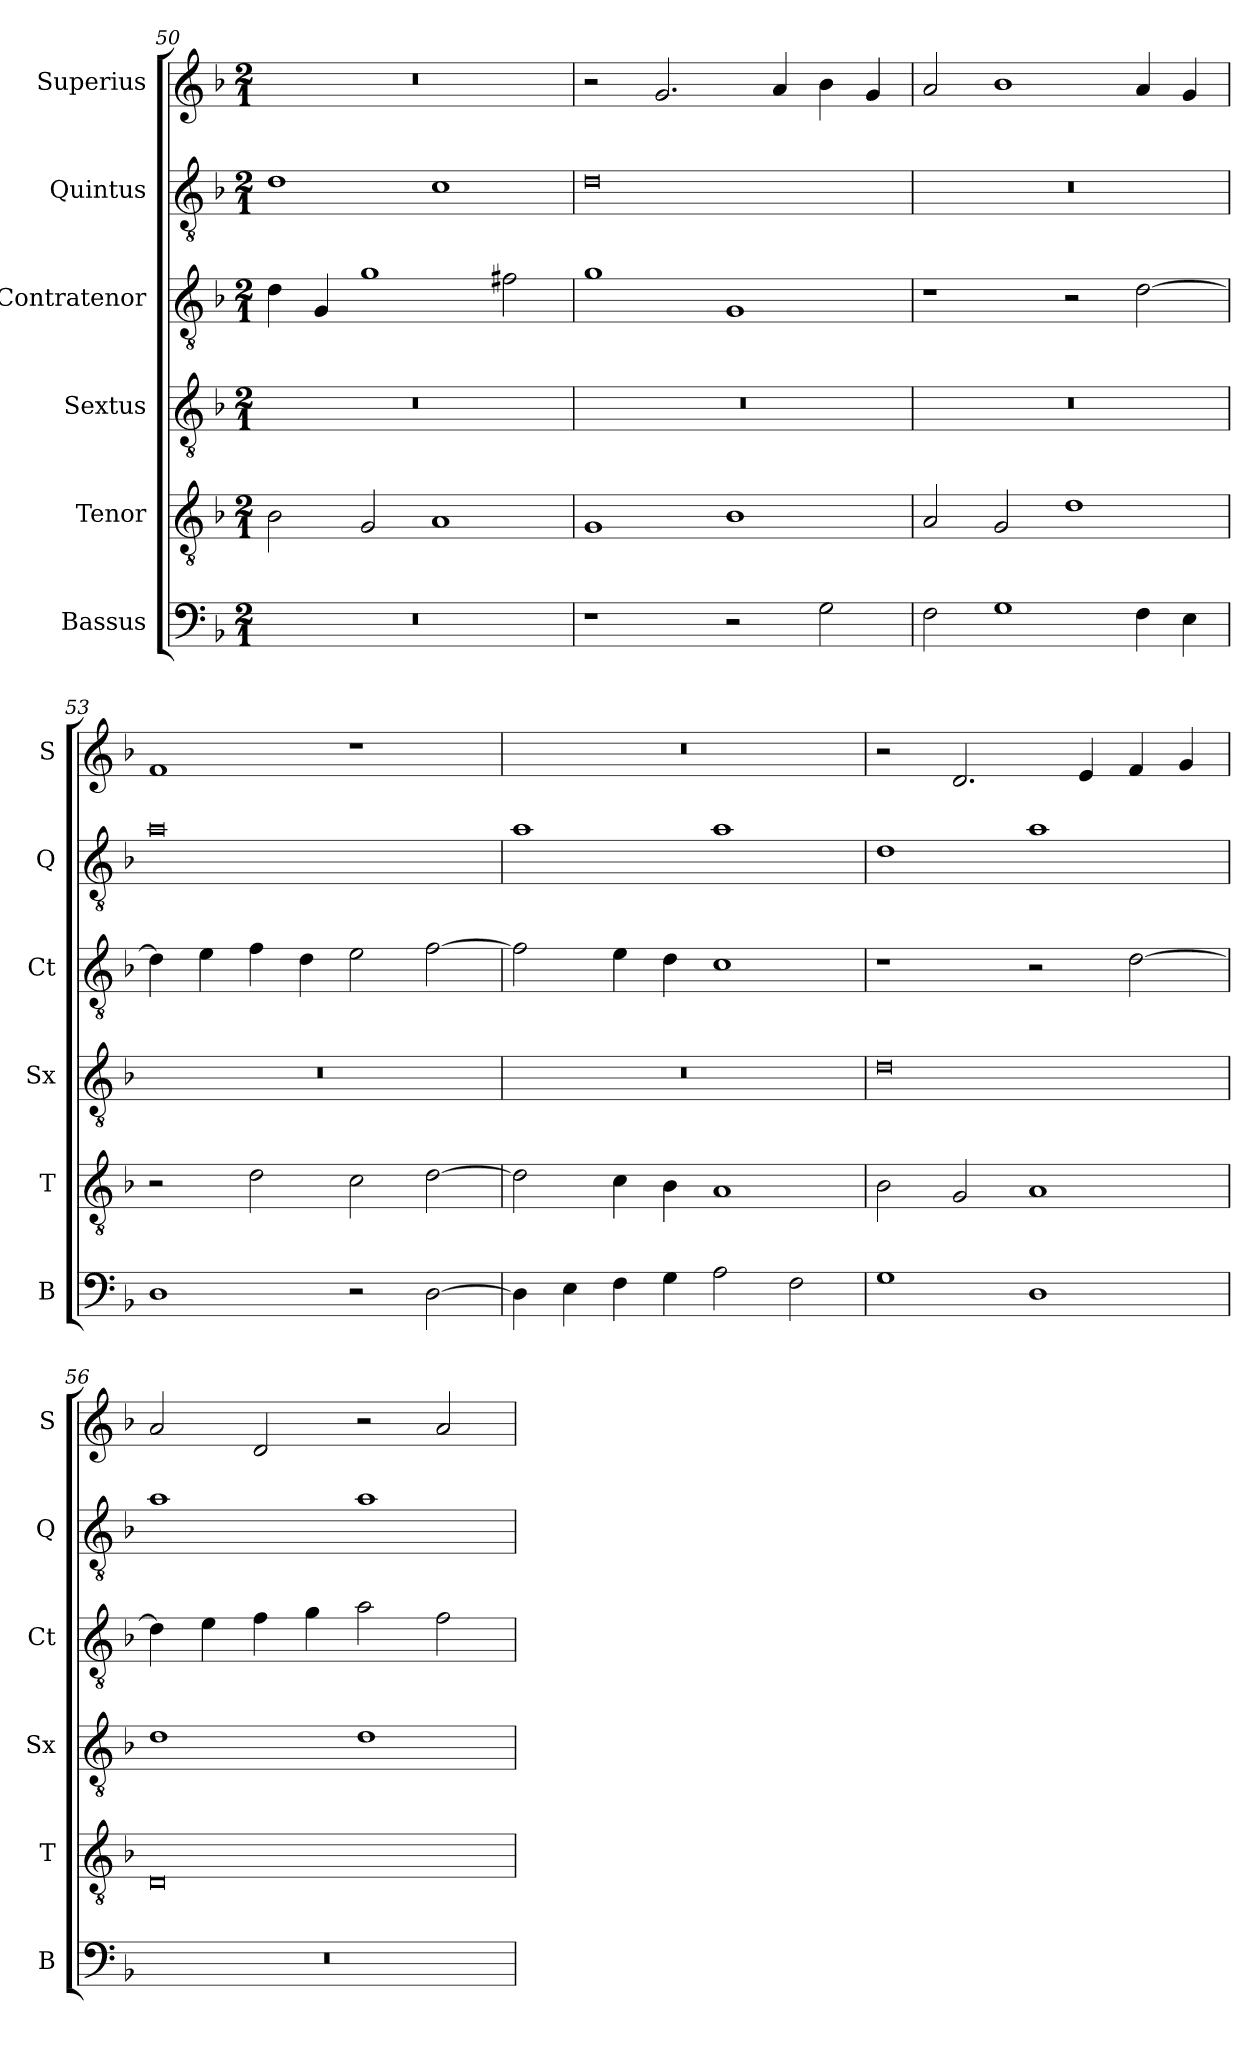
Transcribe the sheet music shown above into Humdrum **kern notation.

**kern	**kern	**kern	**kern	**kern	**kern
*part6	*part5	*part4	*part3	*part2	*part1
*staff6	*staff5	*staff4	*staff3	*staff2	*staff1
*I"Bassus	*I"Tenor	*I"Sextus	*I"Contratenor	*I"Quintus	*I"Superius
*I'B	*I'T	*I'Sx	*I'Ct	*I'Q	*I'S
*clefF4	*clefGv2	*clefGv2	*clefGv2	*clefGv2	*clefG2
*k[b-]	*k[b-]	*k[b-]	*k[b-]	*k[b-]	*k[b-]
*M2/1	*M2/1	*M2/1	*M2/1	*M2/1	*M2/1
=50	=50	=50	=50	=50	=50
0r	2B-\	0r	4d\	1d	0r
.	.	.	4G/	.	.
.	2G/	.	1g	.	.
.	1A	.	.	1c	.
.	.	.	2f#X\	.	.
=51	=51	=51	=51	=51	=51
1r	1G	0r	1g	0d	2r
.	.	.	.	.	2.g/
2r	1B-	.	1G	.	.
.	.	.	.	.	4a/
2G\	.	.	.	.	4b-\
.	.	.	.	.	4g/
=52	=52	=52	=52	=52	=52
2F\	2A/	0r	1r	0r	2a/
1G	2G/	.	.	.	1b-
.	1d	.	2r	.	.
4F\	.	.	[2d\	.	4a/
4E\	.	.	.	.	4g/
=53	=53	=53	=53	=53	=53
1D	2r	0r	4d\]	0a	1f
.	.	.	4e\	.	.
.	2d\	.	4f\	.	.
.	.	.	4d\	.	.
2r	2c\	.	2e\	.	1r
[2D\	[2d\	.	[2f\	.	.
=54	=54	=54	=54	=54	=54
4D\]	2d\]	0r	2f\]	1a	0r
4E\	.	.	.	.	.
4F\	4c\	.	4e\	.	.
4G\	4B-\	.	4d\	.	.
2A\	1A	.	1c	1a	.
2F\	.	.	.	.	.
=55	=55	=55	=55	=55	=55
1G	2B-\	0d	1r	1d	2r
.	2G/	.	.	.	2.d/
1D	1A	.	2r	1a	.
.	.	.	.	.	4e/
.	.	.	[2d\	.	4f/
.	.	.	.	.	4g/
=56	=56	=56	=56	=56	=56
0r	0D	1d	4d\]	1a	2a/
.	.	.	4e\	.	.
.	.	.	4f\	.	2d/
.	.	.	4g\	.	.
.	.	1d	2a\	1a	2r
.	.	.	2f\	.	2a/
=	=	=	=	=	=
*-	*-	*-	*-	*-	*-
